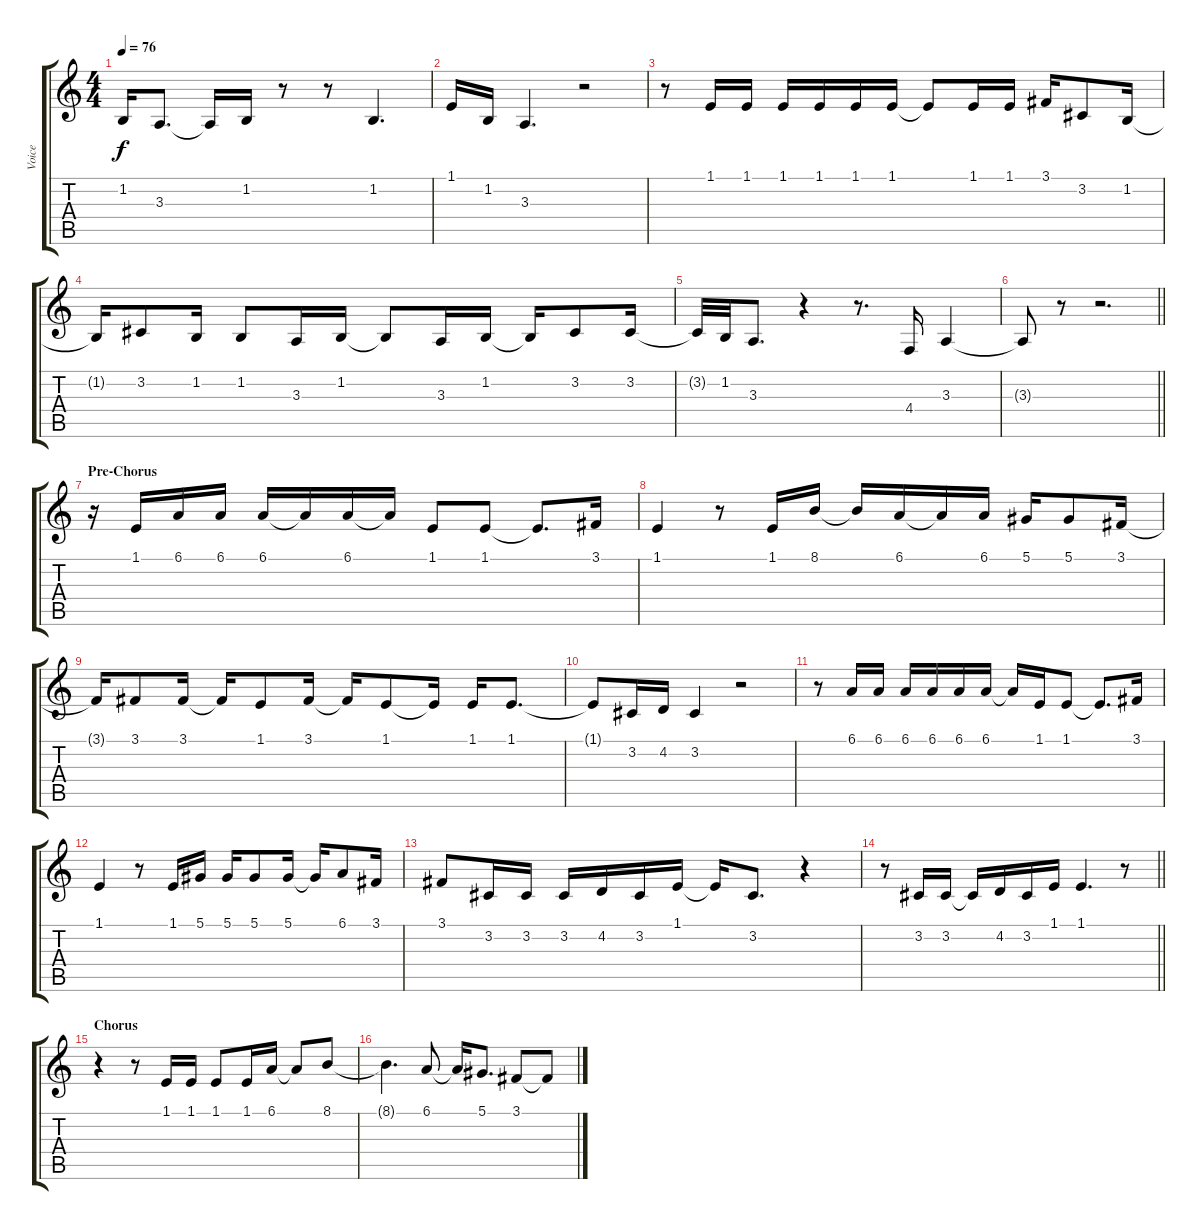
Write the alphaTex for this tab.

\track ("Voice" "Voice") {instrument cello}
\staff {score tabs}
\tuning (Eb4 Bb3 Gb3 Db3 Ab2 Eb2) {hide}
\ts (4 4)
\tempo 76
\clef g2
\ks c
1.2.16{dy f} 3.3.8{d} 3.3{t}.16 1.2.16 r.8 r.8 1.2.4{d} |
1.1.16 1.2.16 3.3.4{d} r.2 |
r.8 1.1.16 1.1.16 1.1.16 1.1.16 1.1.16 1.1.16 1.1{t}.8 1.1.16 1.1.16 3.1.16 3.2.8 1.2.16 |
1.2{t}.16 3.2.8 1.2.16 1.2.8 3.3.16 1.2.16 1.2{t}.8 3.3.16 1.2.16 1.2{t}.16 3.2.8 3.2.16 |
3.2{t}.32 1.2.32 3.3.8{d} r.4 r.8{d} 4.4.16 3.3.4 |
\barLineRight lightlight
3.3{t}.8 r.8 r.2{d} |
\section ("" "Pre-Chorus")
r.16 1.1.16 6.1.16 6.1.16 6.1.16 6.1{t}.16 6.1.16 6.1{t}.16 1.1.8 1.1.8 1.1{t}.8{d} 3.1.16 |
1.1.4 r.8 1.1.16 8.1.16 8.1{t}.16 6.1.16 6.1{t}.16 6.1.16 5.1.16 5.1.8 3.1.16 |
3.1{t}.16 3.1.8 3.1.16 3.1{t}.16 1.1.8 3.1.16 3.1{t}.16 1.1.8 1.1{t}.16 1.1.16 1.1.8{d} |
1.1{t}.8 3.2.16 4.2.16 3.2.4 r.2 |
r.8 6.1.16 6.1.16 6.1.16 6.1.16 6.1.16 6.1.16 6.1{t}.16 1.1.16 1.1.8 1.1{t}.8{d} 3.1.16 |
1.1.4 r.8 1.1.16 5.1.16 5.1.16 5.1.8 5.1.16 5.1{t}.16 6.1.8 3.1.16 |
3.1.8 3.2.16 3.2.16 3.2.16 4.2.16 3.2.16 1.1.16 1.1{t}.16 3.2.8{d} r.4 |
\barLineRight lightlight
r.8 3.2.16 3.2.16 3.2{t}.16 4.2.16 3.2.16 1.1.16 1.1.4{d} r.8 |
\section ("" "Chorus")
r.4 r.8 1.1.16 1.1.16 1.1.8 1.1.16 6.1.16 6.1{t}.8 8.1.8 |
8.1{t}.4{d} 6.1.8 6.1{t}.16 5.1.8{d} 3.1.8 3.1{t}.8
